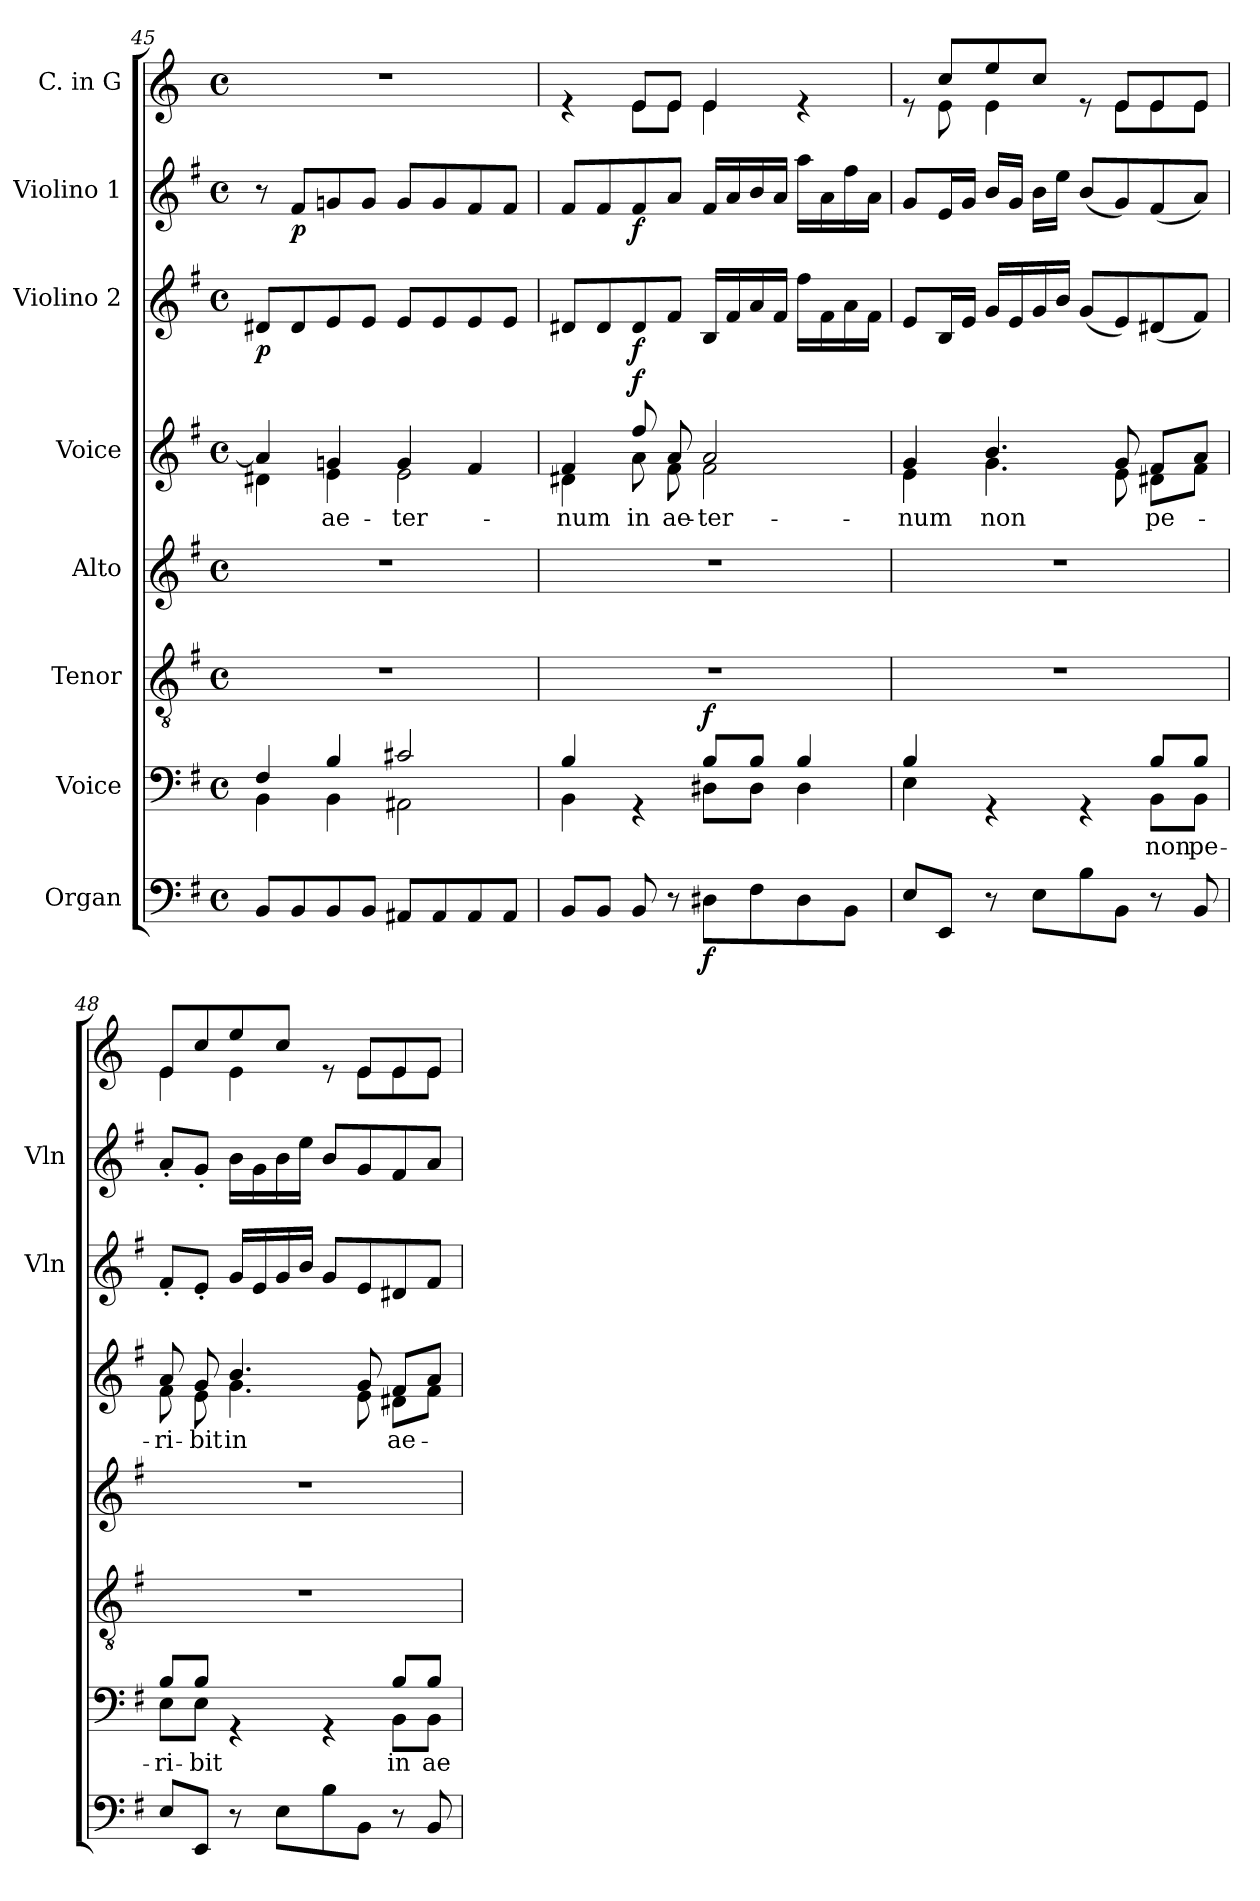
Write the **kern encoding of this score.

**kern	**dynam	**kern	**text	**dynam	**kern	**kern	**kern	**text	**dynam	**kern	**dynam	**kern	**dynam	**kern
*part8	*part8	*part7	*part7	*part7	*part6	*part5	*part4	*part4	*part4	*part3	*part3	*part2	*part2	*part1
*staff8	*staff8	*staff7	*staff7	*staff7	*staff6	*staff5	*staff4	*staff4	*staff4	*staff3	*staff3	*staff2	*staff2	*staff1
*I"Organ	*	*I"Voice	*	*	*I"Tenor	*I"Alto	*I"Voice	*	*	*I"Violino 2	*	*I"Violino 1	*	*I"C. in G
*	*	*	*	*	*	*	*	*	*	*I'Vln	*	*I'Vln	*	*
*clefF4	*	*clefF4	*	*	*clefGv2	*clefG2	*clefG2	*	*	*clefG2	*	*clefG2	*	*clefG2
*	*	*	*	*	*	*	*	*	*	*	*	*	*	*ITrd3c5
*k[f#]	*	*k[f#]	*	*	*k[f#]	*k[f#]	*k[f#]	*	*	*k[f#]	*	*k[f#]	*	*k[f#]
*M4/4	*	*M4/4	*	*	*M4/4	*M4/4	*M4/4	*	*	*M4/4	*	*M4/4	*	*M4/4
*met(c)	*	*met(c)	*	*	*met(c)	*met(c)	*met(c)	*	*	*met(c)	*	*met(c)	*	*met(c)
=45	=45	=45	=45	=45	=45	=45	=45	=45	=45	=45	=45	=45	=45	=45
*	*	*^	*	*	*	*	*^	*	*	*	*	*	*	*
!	!	!	!	!	!	!	!	!	!	!	!	!	!LO:DY:b	!	!	!
8BB/L	.	4F#/	4BB\	.	.	1r	1r	4a/]	4d#X\	.	.	8d#X/L	p	8r	.	1r
!	!	!	!	!	!	!	!	!	!	!	!	!	!	!	!LO:DY:b	!
8BB/	.	.	.	.	.	.	.	.	.	.	.	8d#/	.	8f#/L	p	.
!	!	!	!	!	!	!	!	!	!	!LO:LY:b	!	!	!	!	!	!
8BB/	.	4B/	4BB\	.	.	.	.	4gn/	4e\	ae-	.	8e/	.	8gn/	.	.
8BB/J	.	.	.	.	.	.	.	.	.	.	.	8e/J	.	8g/J	.	.
!	!	!	!	!	!	!	!	!	!	!LO:LY:b	!	!	!	!	!	!
8AA#X/L	.	2c#X/	2AA#X\	.	.	.	.	4g/	2e\	-ter-	.	8e/L	.	8g/L	.	.
8AA#/	.	.	.	.	.	.	.	.	.	.	.	8e/	.	8g/	.	.
8AA#/	.	.	.	.	.	.	.	4f#/	.	.	.	8e/	.	8f#/	.	.
8AA#/J	.	.	.	.	.	.	.	.	.	.	.	8e/J	.	8f#/J	.	.
!!LO:LB:g=z
=46	=46	=46	=46	=46	=46	=46	=46	=46	=46	=46	=46	=46	=46	=46	=46	=46
!	!	!	!	!	!	!	!	!	!	!LO:LY:b	!	!	!	!	!	!
*	*	*	*	*	*	*	*	*	*	*	*	*	*	*	*	*^
8BB/L	.	4B/	4BB\	.	.	1r	1r	4f#/	4d#X\	num	.	8d#X/L	.	8f#/L	.	4re	4ryy
8BB/J	.	.	.	.	.	.	.	.	.	.	.	8d#/	.	8f#/	.	.	.
!	!	!	!	!	!	!	!	!	!	!LO:LY:b	!LO:DY:b	!	!LO:DY:b	!	!LO:DY:b	!	!
8BB/	.	4rGG	4ryy	.	.	.	.	8ff#/	8a\	in	f	8d#/	f	8f#/	f	8B/L	8B\L
!	!	!	!	!	!	!	!	!	!	!LO:LY:b	!	!	!	!	!	!	!
8r	.	.	.	.	.	.	.	8a/	8f#\	ae-	.	8f#/J	.	8a/J	.	8B/J	8B\J
!	!LO:DY:b	!	!	!	!LO:DY:b	!	!	!	!	!LO:LY:b	!	!	!	!	!	!	!
8D#X\L	f	8B/L	8D#X\L	.	f	.	.	2a/	2f#\	-ter-	.	16B/LL	.	16f#/LL	.	4B/	4B\
.	.	.	.	.	.	.	.	.	.	.	.	16f#/	.	16a/	.	.	.
8F#\	.	8B/J	8D#\J	.	.	.	.	.	.	.	.	16a/	.	16b/	.	.	.
.	.	.	.	.	.	.	.	.	.	.	.	16f#/JJ	.	16a/JJ	.	.	.
8D#\	.	4B/	4D#\	.	.	.	.	.	.	.	.	16ff#\LL	.	16aa\LL	.	4re	4ryy
.	.	.	.	.	.	.	.	.	.	.	.	16f#\	.	16a\	.	.	.
8BB\J	.	.	.	.	.	.	.	.	.	.	.	16a\	.	16ff#\	.	.	.
.	.	.	.	.	.	.	.	.	.	.	.	16f#\JJ	.	16a\JJ	.	.	.
=47	=47	=47	=47	=47	=47	=47	=47	=47	=47	=47	=47	=47	=47	=47	=47	=47	=47
!	!	!	!	!	!	!	!	!	!	!LO:LY:b	!	!	!	!	!	!	!
8E/L	.	4B/	4E\	.	.	1r	1r	4g/	4e\	-num	.	8e/L	.	8g/L	.	8re	8ryy
8EE/J	.	.	.	.	.	.	.	.	.	.	.	16B/L	.	16e/L	.	8g/L	8B\
.	.	.	.	.	.	.	.	.	.	.	.	16e/JJ	.	16g/JJ	.	.	.
!	!	!	!	!	!	!	!	!	!	!LO:LY:b	!	!	!	!	!	!	!
8r	.	4rGG	2ryy	.	.	.	.	4.b/	4.g\	non	.	16g/LL	.	16b/LL	.	8b/	4B\
.	.	.	.	.	.	.	.	.	.	.	.	16e/	.	16g/JJ	.	.	.
8E\L	.	.	.	.	.	.	.	.	.	.	.	16g/	.	16b\LL	.	8g/J	.
.	.	.	.	.	.	.	.	.	.	.	.	16b/JJ	.	16ee\JJ	.	.	.
8B\	.	4rGG	.	.	.	.	.	.	.	.	.	(8g/L	.	(8b/L	.	8re	8ryy
8BB\J	.	.	.	.	.	.	.	8g/	8e\	.	.	8e/)	.	8g/)	.	8B/L	8B\L
!	!	!	!	!LO:LY:b	!	!	!	!	!	!LO:LY:b	!	!	!	!	!	!	!
8r	.	8B/L	8BB\L	non	.	.	.	8f#/L	8d#X\L	pe-	.	(8d#X/	.	(8f#/	.	8B/	8B\
!	!	!	!	!LO:LY:b	!	!	!	!	!	!	!	!	!	!	!	!	!
8BB/	.	8B/J	8BB\J	pe-	.	.	.	8a/J	8f#\J	.	.	8f#/J)	.	8a/J)	.	8B/J	8B\J
=48	=48	=48	=48	=48	=48	=48	=48	=48	=48	=48	=48	=48	=48	=48	=48	=48	=48
!	!	!	!	!LO:LY:b	!	!	!	!	!	!LO:LY:b	!	!	!	!	!	!	!
8E/L	.	8B/L	8E\L	-ri-	.	1r	1r	8a/	8f#\	-ri-	.	8f#'/L	.	8a'/L	.	8B/L	4B\
!	!	!	!	!LO:LY:b	!	!	!	!	!	!LO:LY:b	!	!	!	!	!	!	!
8EE/J	.	8B/J	8E\J	-bit	.	.	.	8g/	8e\	-bit	.	8e'/J	.	8g'/J	.	8g/	.
!	!	!	!	!	!	!	!	!	!	!LO:LY:b	!	!	!	!	!	!	!
8r	.	4rGG	2ryy	.	.	.	.	4.b/	4.g\	in	.	16g/LL	.	16b\LL	.	8b/	4B\
.	.	.	.	.	.	.	.	.	.	.	.	16e/	.	16g\	.	.	.
8E\L	.	.	.	.	.	.	.	.	.	.	.	16g/	.	16b\	.	8g/J	.
.	.	.	.	.	.	.	.	.	.	.	.	16b/JJ	.	16ee\JJ	.	.	.
8B\	.	4rGG	.	.	.	.	.	.	.	.	.	8g/L	.	8b/L	.	8re	8ryy
8BB\J	.	.	.	.	.	.	.	8g/	8e\	.	.	8e/	.	8g/	.	8B/L	8B\L
!	!	!	!	!LO:LY:b	!	!	!	!	!	!LO:LY:b	!	!	!	!	!	!	!
8r	.	8B/L	8BB\L	in	.	.	.	8f#/L	8d#X\L	ae-	.	8d#X/	.	8f#/	.	8B/	8B\
!	!	!	!	!LO:LY:b	!	!	!	!	!	!	!	!	!	!	!	!	!
8BB/	.	8B/J	8BB\J	ae-	.	.	.	8a/J	8f#\J	.	.	8f#/J	.	8a/J	.	8B/J	8B\J
*	*	*v	*v	*	*	*	*	*v	*v	*	*	*	*	*	*	*v	*v
=	=	=	=	=	=	=	=	=	=	=	=	=	=	=
*-	*-	*-	*-	*-	*-	*-	*-	*-	*-	*-	*-	*-	*-	*-
